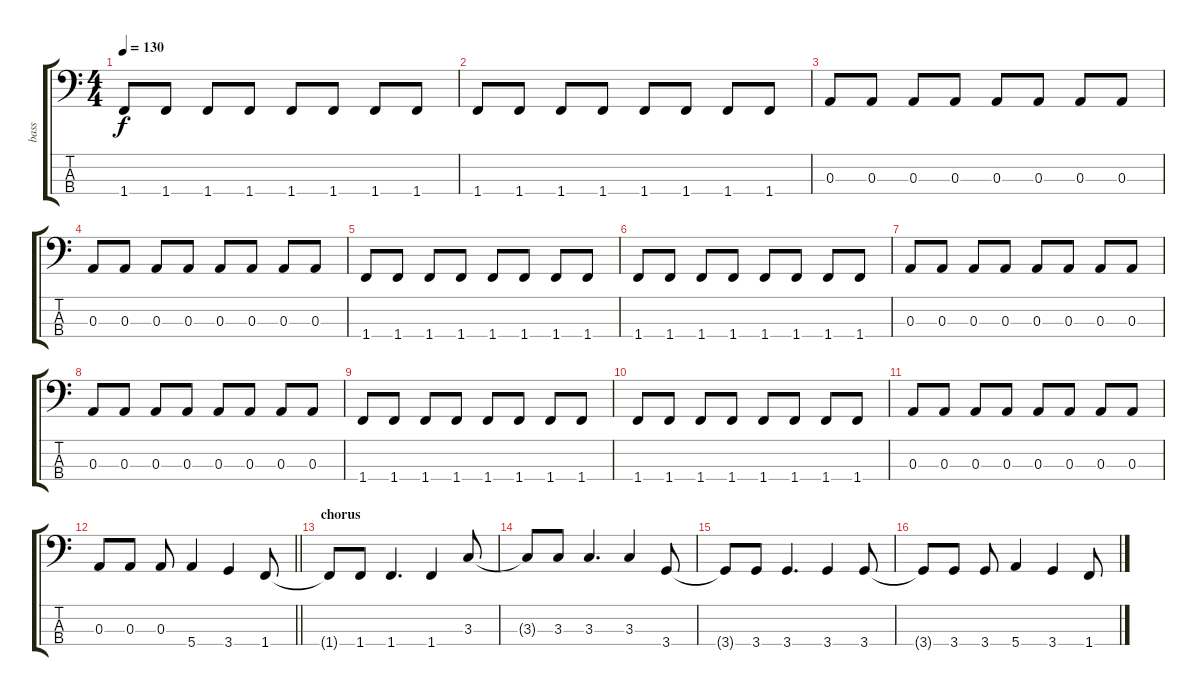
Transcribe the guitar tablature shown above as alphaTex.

\track ("bass" "bass") {instrument electricbassfinger}
\staff {score tabs}
\tuning (G2 D2 A1 E1) {hide}
\ts (4 4)
\tempo 130
\clef f4
\ks c
1.4.8{dy f} 1.4.8 1.4.8 1.4.8 1.4.8 1.4.8 1.4.8 1.4.8 |
1.4.8 1.4.8 1.4.8 1.4.8 1.4.8 1.4.8 1.4.8 1.4.8 |
0.3.8 0.3.8 0.3.8 0.3.8 0.3.8 0.3.8 0.3.8 0.3.8 |
0.3.8 0.3.8 0.3.8 0.3.8 0.3.8 0.3.8 0.3.8 0.3.8 |
1.4.8 1.4.8 1.4.8 1.4.8 1.4.8 1.4.8 1.4.8 1.4.8 |
1.4.8 1.4.8 1.4.8 1.4.8 1.4.8 1.4.8 1.4.8 1.4.8 |
0.3.8 0.3.8 0.3.8 0.3.8 0.3.8 0.3.8 0.3.8 0.3.8 |
0.3.8 0.3.8 0.3.8 0.3.8 0.3.8 0.3.8 0.3.8 0.3.8 |
1.4.8 1.4.8 1.4.8 1.4.8 1.4.8 1.4.8 1.4.8 1.4.8 |
1.4.8 1.4.8 1.4.8 1.4.8 1.4.8 1.4.8 1.4.8 1.4.8 |
0.3.8 0.3.8 0.3.8 0.3.8 0.3.8 0.3.8 0.3.8 0.3.8 |
\barLineRight lightlight
0.3.8 0.3.8 0.3.8 5.4.4 3.4.4 1.4.8 |
\section ("" "chorus")
1.4{t}.8 1.4.8 1.4.4{d} 1.4.4 3.3.8 |
3.3{t}.8 3.3.8 3.3.4{d} 3.3.4 3.4.8 |
3.4{t}.8 3.4.8 3.4.4{d} 3.4.4 3.4.8 |
3.4{t}.8 3.4.8 3.4.8 5.4.4 3.4.4 1.4.8
